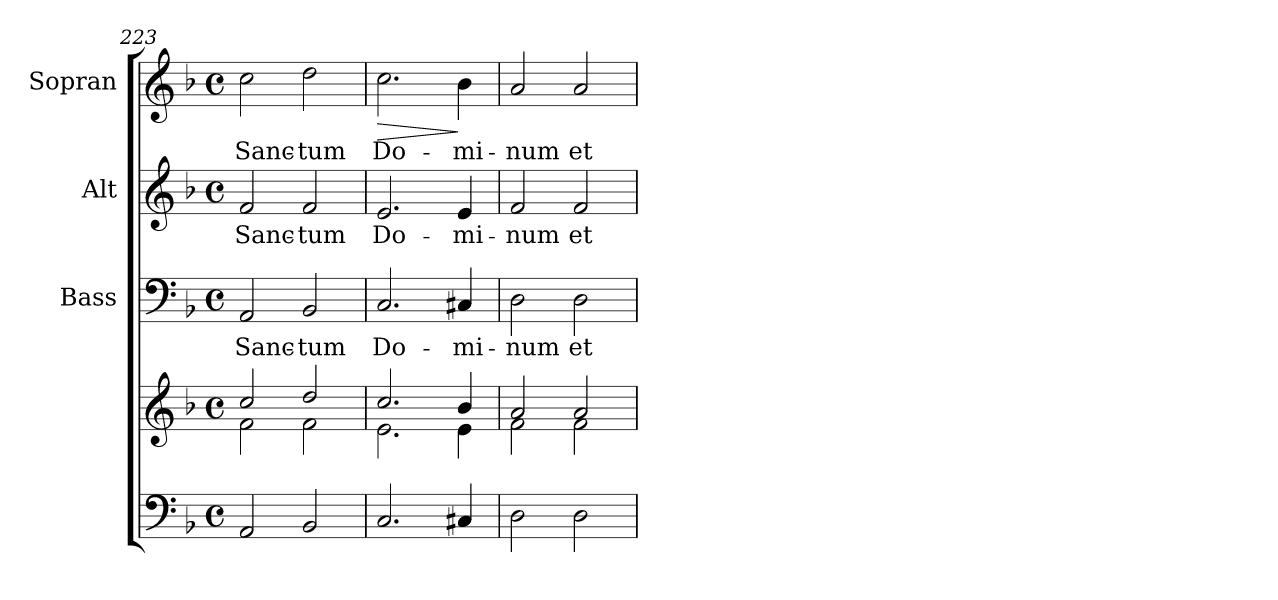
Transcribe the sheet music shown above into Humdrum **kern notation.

**kern	**kern	**kern	**text	**kern	**text	**kern	**text	**dynam
*part4	*part4	*part3	*part3	*part2	*part2	*part1	*part1	*part1
*staff5	*staff4	*staff3	*staff3	*staff2	*staff2	*staff1	*staff1	*staff1
*	*	*I"Bass	*	*I"Alt	*	*I"Sopran	*	*
*	*	*I'B.	*	*I'A.	*	*I'S.	*	*
*clefF4	*clefG2	*clefF4	*	*clefG2	*	*clefG2	*	*
*k[b-]	*k[b-]	*k[b-]	*	*k[b-]	*	*k[b-]	*	*
*F:	*F:	*F:	*	*F:	*	*F:	*	*
*M4/4	*M4/4	*M4/4	*	*M4/4	*	*M4/4	*	*
*met(c)	*met(c)	*met(c)	*	*met(c)	*	*met(c)	*	*
=223	=223	=223	=223	=223	=223	=223	=223	=223
*	*^	*	*	*	*	*	*	*
!	!	!	!	!LO:LY:b	!	!LO:LY:b	!	!LO:LY:b	!
2AA/	2cc/	2f\	2AA/	Sanc-	2f/	Sanc-	2cc\	Sanc-	.
!	!	!	!	!LO:LY:b	!	!LO:LY:b	!	!LO:LY:b	!
2BB-/	2dd/	2f\	2BB-/	-tum	2f/	-tum	2dd\	-tum	.
=224	=224	=224	=224	=224	=224	=224	=224	=224	=224
!	!	!	!	!LO:LY:b	!	!LO:LY:b	!	!LO:LY:b	!LO:HP:b
2.C/	2.cc/	2.e\	2.C/	Do-	2.e/	Do-	2.cc\	Do-	>
!	!	!	!	!LO:LY:b	!	!LO:LY:b	!	!LO:LY:b	!
4C#X/	4b-/	4e\	4C#X/	-mi-	4e/	-mi-	4b-\	-mi-	]
=225	=225	=225	=225	=225	=225	=225	=225	=225	=225
!	!	!	!	!LO:LY:b	!	!LO:LY:b	!	!LO:LY:b	!
2D\	2a/	2f\	2D\	-num	2f/	-num	2a/	-num	.
!	!	!	!	!LO:LY:b	!	!LO:LY:b	!	!LO:LY:b	!
2D\	2a/	2f\	2D\	et	2f/	et	2a/	et	.
*	*v	*v	*	*	*	*	*	*	*
=	=	=	=	=	=	=	=	=
*-	*-	*-	*-	*-	*-	*-	*-	*-
